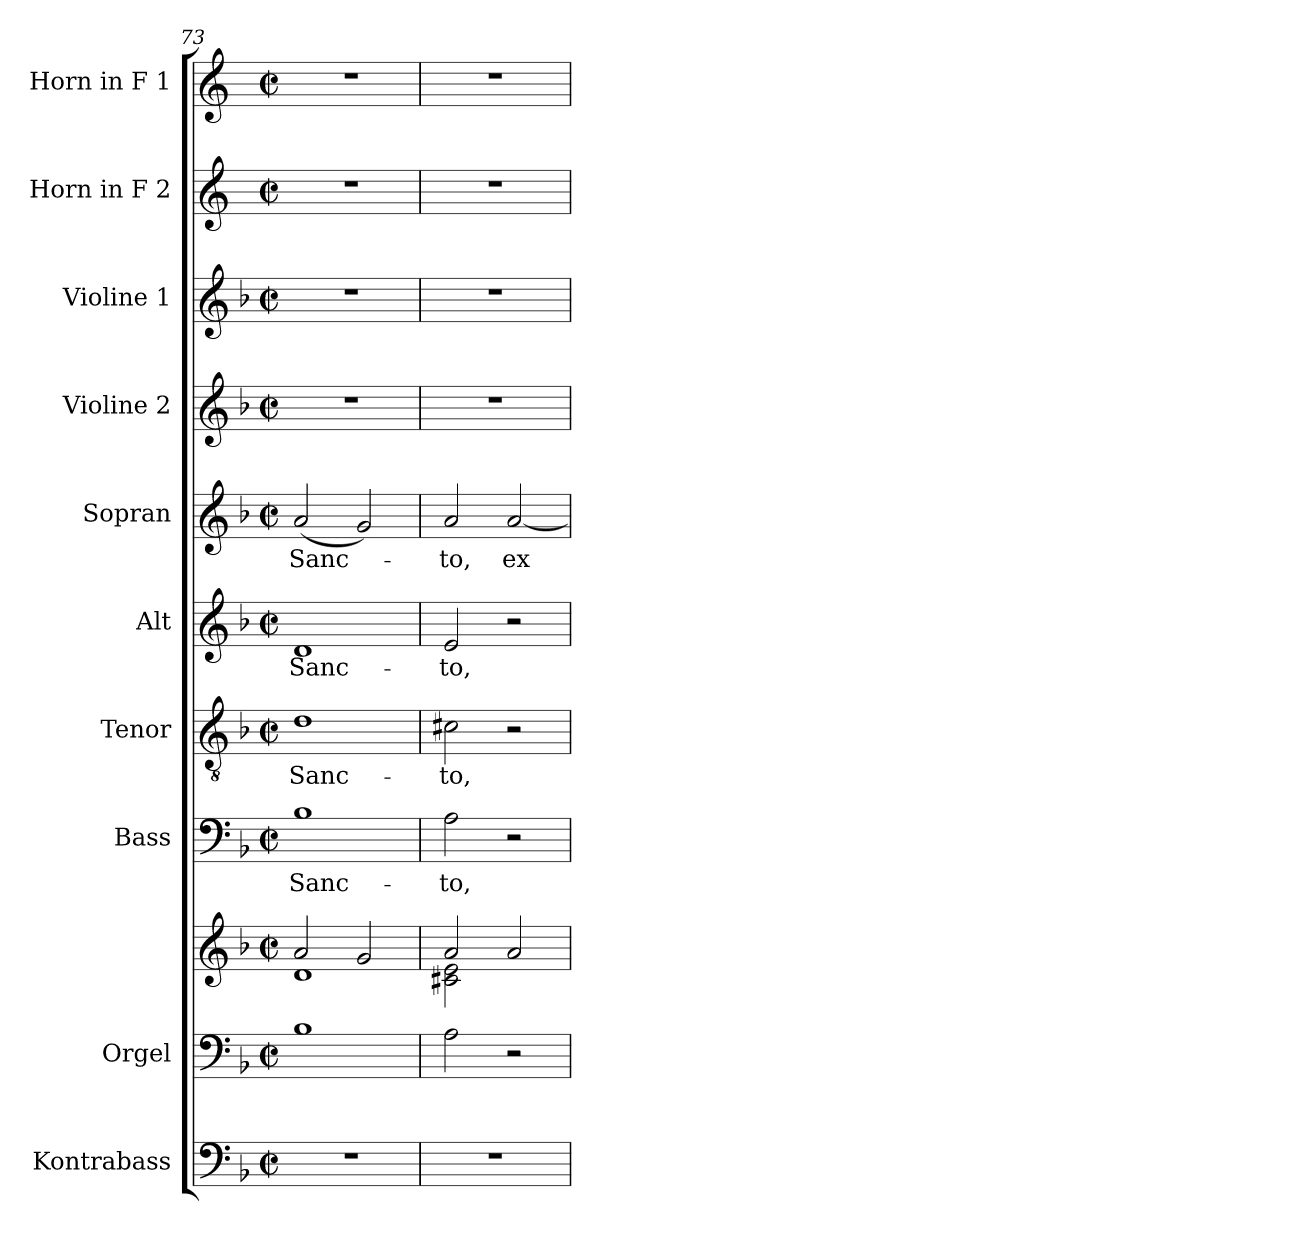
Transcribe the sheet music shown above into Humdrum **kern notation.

**kern	**kern	**kern	**kern	**text	**kern	**text	**kern	**text	**kern	**text	**kern	**kern	**kern	**kern
*part10	*part9	*part9	*part8	*part8	*part7	*part7	*part6	*part6	*part5	*part5	*part4	*part3	*part2	*part1
*staff11	*staff10	*staff9	*staff8	*staff8	*staff7	*staff7	*staff6	*staff6	*staff5	*staff5	*staff4	*staff3	*staff2	*staff1
*I"Kontrabass	*I"Orgel	*	*I"Bass	*	*I"Tenor	*	*I"Alt	*	*I"Sopran	*	*I"Violine 2	*I"Violine 1	*I"Horn in F 2	*I"Horn in F 1
*I'Kb.	*	*	*I'B.	*	*I'T.	*	*I'A.	*	*I'S.	*	*I'Vl. 2	*I'Vl. 1	*	*
*clefF4	*clefF4	*clefG2	*clefF4	*	*clefGv2	*	*clefG2	*	*clefG2	*	*clefG2	*clefG2	*clefG2	*clefG2
*ITrd7c12	*	*	*	*	*	*	*	*	*	*	*	*	*ITrd4c7	*ITrd4c7
*k[b-]	*k[b-]	*k[b-]	*k[b-]	*	*k[b-]	*	*k[b-]	*	*k[b-]	*	*k[b-]	*k[b-]	*k[b-]	*k[b-]
*F:	*F:	*F:	*F:	*	*F:	*	*F:	*	*F:	*	*F:	*F:	*F:	*F:
*M2/2	*M2/2	*M2/2	*M2/2	*	*M2/2	*	*M2/2	*	*M2/2	*	*M2/2	*M2/2	*M2/2	*M2/2
*met(c|)	*met(c|)	*met(c|)	*met(c|)	*	*met(c|)	*	*met(c|)	*	*met(c|)	*	*met(c|)	*met(c|)	*met(c|)	*met(c|)
=73	=73	=73	=73	=73	=73	=73	=73	=73	=73	=73	=73	=73	=73	=73
*	*	*^	*	*	*	*	*	*	*	*	*	*	*	*
!	!	!	!	!	!LO:LY:b	!	!LO:LY:b	!	!LO:LY:b	!	!LO:LY:b	!	!	!	!
1r	1B-!	2a!/	1d!	1B-	Sanc-	1d	Sanc-	1d	Sanc-	(<2a/	Sanc-	1r	1r	1r	1r
.	.	2g!/	.	.	.	.	.	.	.	2g/)	.	.	.	.	.
=74	=74	=74	=74	=74	=74	=74	=74	=74	=74	=74	=74	=74	=74	=74	=74
!	!	!	!	!	!LO:LY:b	!	!LO:LY:b	!	!LO:LY:b	!	!LO:LY:b	!	!	!	!
1r	2A!\	2a!/	2c#X!\ 2e!\	2A\	-to,	2c#X\	-to,	2e/	-to,	2a/	-to,	1r	1r	1r	1r
!	!	!	!	!	!	!	!	!	!	!	!LO:LY:b	!	!	!	!
.	2r	2a/	2ryy	2r	.	2r	.	2r	.	[2a/	ex	.	.	.	.
*	*	*v	*v	*	*	*	*	*	*	*	*	*	*	*	*
=	=	=	=	=	=	=	=	=	=	=	=	=	=	=
*-	*-	*-	*-	*-	*-	*-	*-	*-	*-	*-	*-	*-	*-	*-
